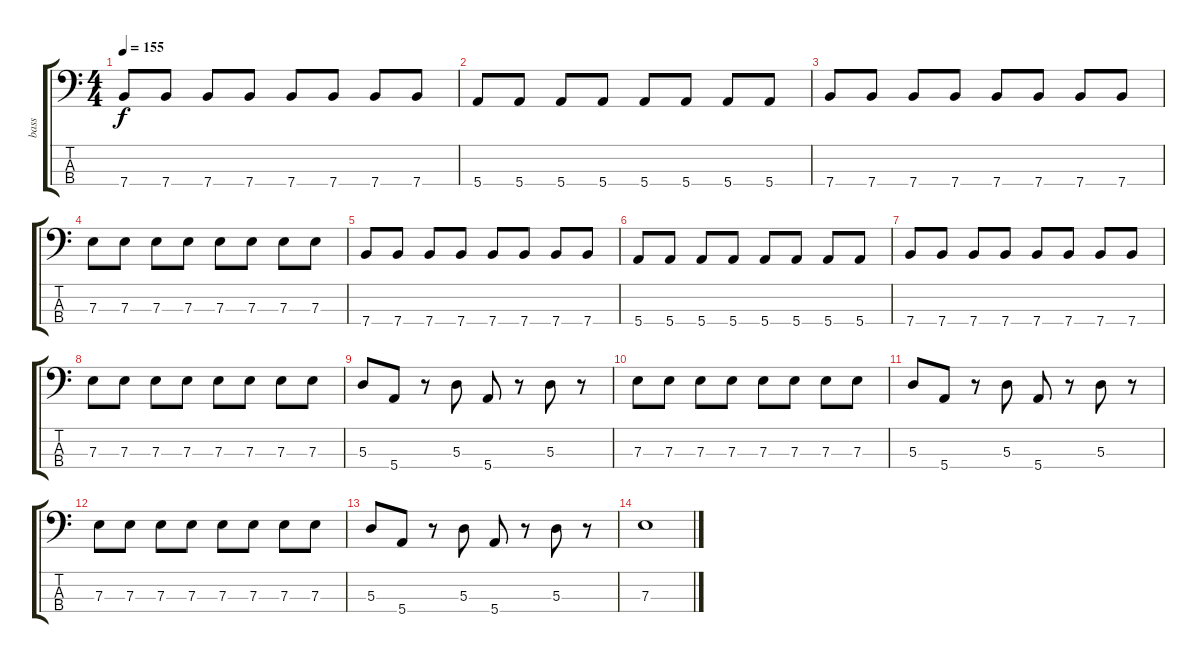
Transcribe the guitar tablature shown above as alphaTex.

\track ("bass" "bass") {instrument electricbasspick}
\staff {score tabs}
\tuning (G2 D2 A1 E1) {hide}
\ts (4 4)
\tempo 155
\clef f4
\ks c
7.4.8{dy f} 7.4.8 7.4.8 7.4.8 7.4.8 7.4.8 7.4.8 7.4.8 |
5.4.8 5.4.8 5.4.8 5.4.8 5.4.8 5.4.8 5.4.8 5.4.8 |
7.4.8 7.4.8 7.4.8 7.4.8 7.4.8 7.4.8 7.4.8 7.4.8 |
7.3.8 7.3.8 7.3.8 7.3.8 7.3.8 7.3.8 7.3.8 7.3.8 |
7.4.8 7.4.8 7.4.8 7.4.8 7.4.8 7.4.8 7.4.8 7.4.8 |
5.4.8 5.4.8 5.4.8 5.4.8 5.4.8 5.4.8 5.4.8 5.4.8 |
7.4.8 7.4.8 7.4.8 7.4.8 7.4.8 7.4.8 7.4.8 7.4.8 |
7.3.8 7.3.8 7.3.8 7.3.8 7.3.8 7.3.8 7.3.8 7.3.8 |
5.3.8 5.4.8 r.8 5.3.8 5.4.8 r.8 5.3.8 r.8 |
7.3.8 7.3.8 7.3.8 7.3.8 7.3.8 7.3.8 7.3.8 7.3.8 |
5.3.8 5.4.8 r.8 5.3.8 5.4.8 r.8 5.3.8 r.8 |
7.3.8 7.3.8 7.3.8 7.3.8 7.3.8 7.3.8 7.3.8 7.3.8 |
5.3.8 5.4.8 r.8 5.3.8 5.4.8 r.8 5.3.8 r.8 |
7.3.1
